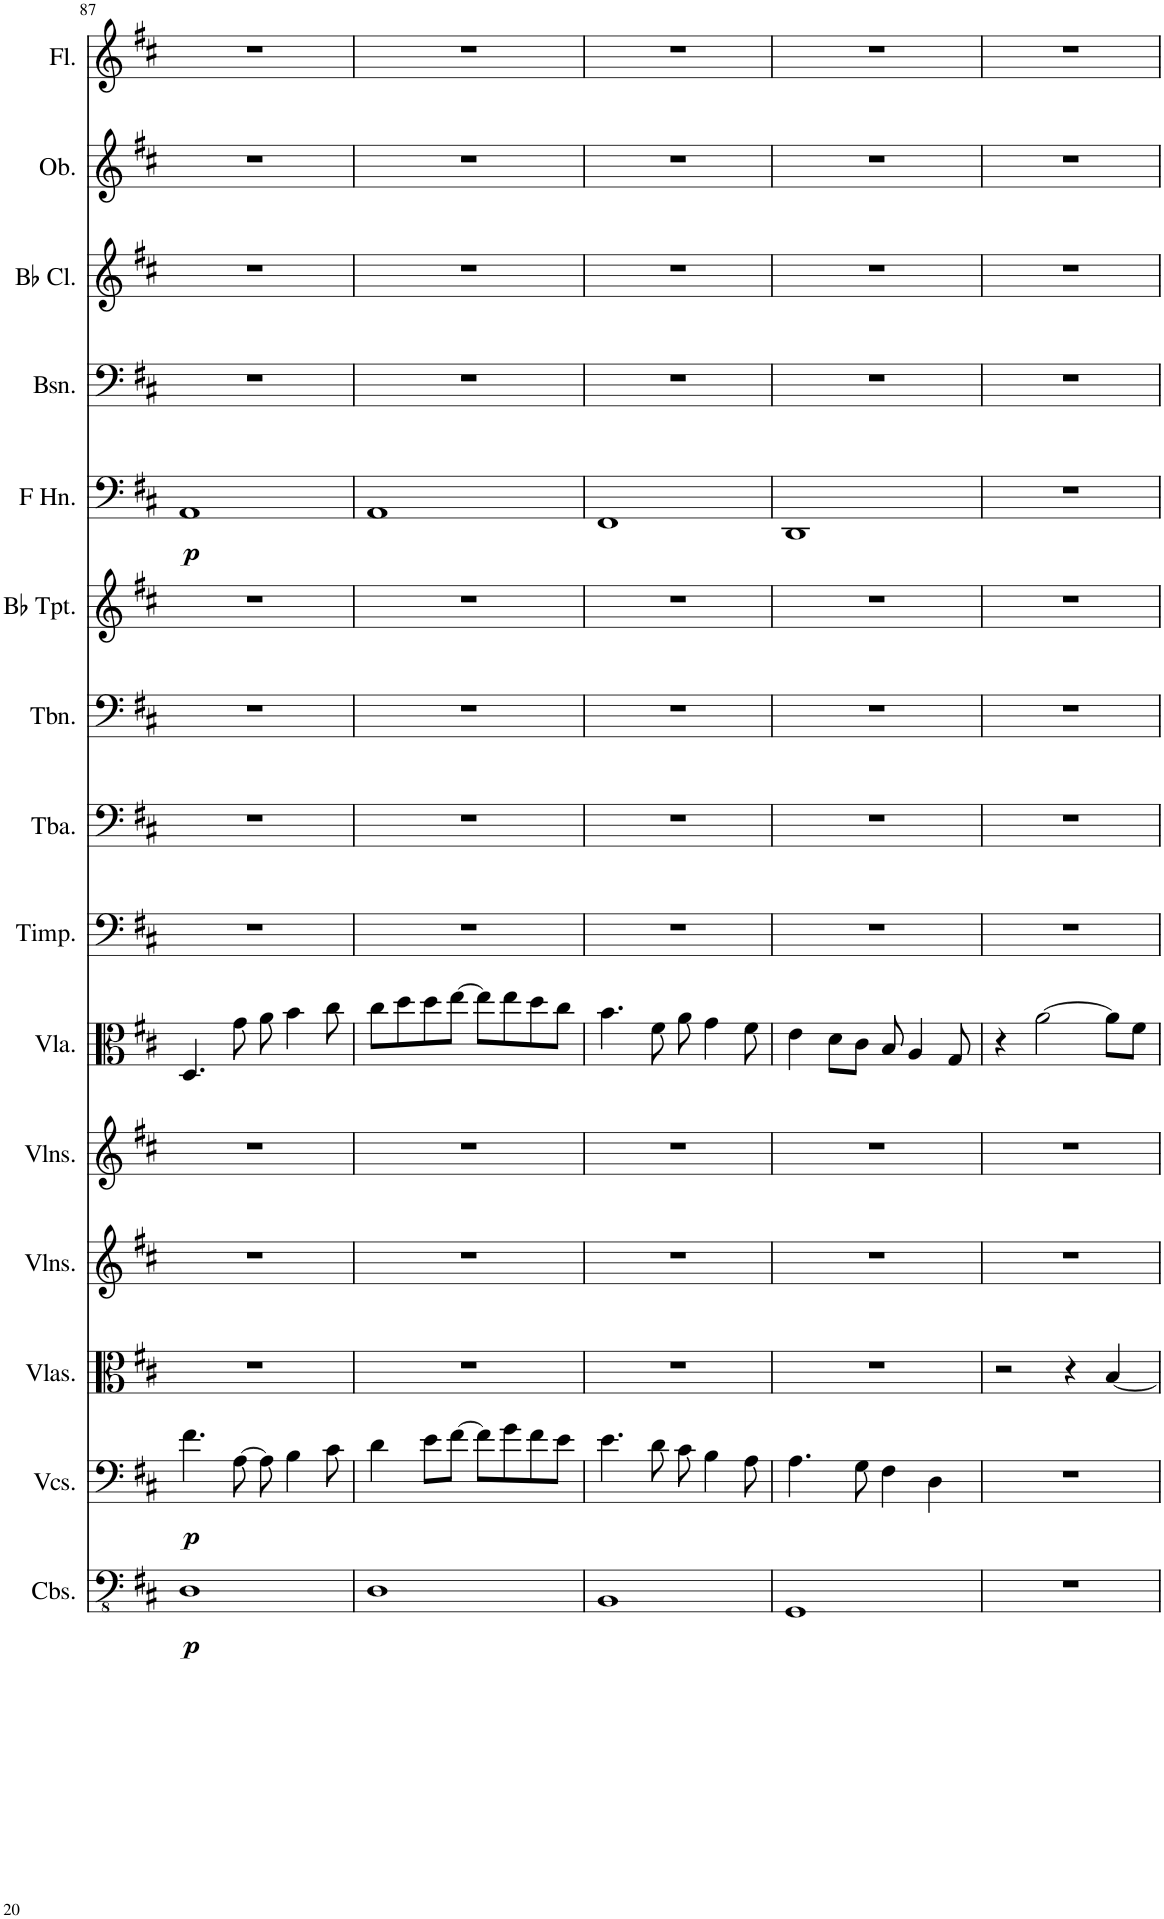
**kern	**dynam	**kern	**dynam	**kern	**kern	**kern	**kern	**kern	**kern	**kern	**kern	**kern	**dynam	**kern	**kern	**kern	**kern
*part15	*part15	*part14	*part14	*part13	*part12	*part11	*part10	*part9	*part8	*part7	*part6	*part5	*part5	*part4	*part3	*part2	*part1
*staff15	*staff15	*staff14	*staff14	*staff13	*staff12	*staff11	*staff10	*staff9	*staff8	*staff7	*staff6	*staff5	*staff5	*staff4	*staff3	*staff2	*staff1
*I"Contrabasses	*	*I"Violoncellos	*	*I"Violas	*I"Violins	*I"Violins	*I"Viola	*I"Timpani	*I"Tuba	*I"Trombone	*I"Bb Trumpet	*I"Horn in F	*	*I"Bassoon	*I"Bb Clarinet	*I"Oboe	*I"Flute
*I'Cbs.	*	*I'Vcs.	*	*I'Vlas.	*I'Vlns.	*I'Vlns.	*I'Vla.	*I'Timp.	*I'Tba.	*I'Tbn.	*I'Bb Tpt.	*	*	*I'Bsn.	*I'Bb Cl.	*I'Ob.	*I'Fl.
!!LO:PB:g=z
*clefFv4	*	*clefF4	*	*clefC3	*clefG2	*clefG2	*clefC3	*clefF4	*clefF4	*clefF4	*clefG2	*clefF4	*	*clefF4	*clefG2	*clefG2	*clefG2
*	*	*	*	*	*	*	*	*	*	*	*ITrd1c2	*ITrd4c7	*	*	*ITrd1c2	*	*
*k[f#c#]	*	*k[f#c#]	*	*k[f#c#]	*k[f#c#]	*k[f#c#]	*k[f#c#]	*k[f#c#]	*k[f#c#]	*k[f#c#]	*k[f#c#]	*k[f#c#]	*	*k[f#c#]	*k[f#c#]	*k[f#c#]	*k[f#c#]
*M4/4	*	*M4/4	*	*M4/4	*M4/4	*M4/4	*M4/4	*M4/4	*M4/4	*M4/4	*M4/4	*M4/4	*	*M4/4	*M4/4	*M4/4	*M4/4
=87	=87	=87	=87	=87	=87	=87	=87	=87	=87	=87	=87	=87	=87	=87	=87	=87	=87
!	!LO:DY:b	!	!LO:DY:b	!	!	!	!	!	!	!	!	!	!LO:DY:b	!	!	!	!
1DD	p	4.f#\	p	1r	1r	1r	4.D/	1r	1r	1r	1r	1AA	p	1r	1r	1r	1r
.	.	[8A\	.	.	.	.	8g\	.	.	.	.	.	.	.	.	.	.
.	.	8A\]	.	.	.	.	8a\	.	.	.	.	.	.	.	.	.	.
.	.	4B\	.	.	.	.	4b\	.	.	.	.	.	.	.	.	.	.
.	.	8c#\	.	.	.	.	8cc#\	.	.	.	.	.	.	.	.	.	.
=88	=88	=88	=88	=88	=88	=88	=88	=88	=88	=88	=88	=88	=88	=88	=88	=88	=88
1DD	.	4d\	.	1r	1r	1r	8cc#\L	1r	1r	1r	1r	1AA	.	1r	1r	1r	1r
.	.	.	.	.	.	.	8dd\	.	.	.	.	.	.	.	.	.	.
.	.	8e\L	.	.	.	.	8dd\	.	.	.	.	.	.	.	.	.	.
.	.	[8f#\J	.	.	.	.	[8ee\J	.	.	.	.	.	.	.	.	.	.
.	.	8f#\L]	.	.	.	.	8ee\L]	.	.	.	.	.	.	.	.	.	.
.	.	8g\	.	.	.	.	8ee\	.	.	.	.	.	.	.	.	.	.
.	.	8f#\	.	.	.	.	8dd\	.	.	.	.	.	.	.	.	.	.
.	.	8e\J	.	.	.	.	8cc#\J	.	.	.	.	.	.	.	.	.	.
=89	=89	=89	=89	=89	=89	=89	=89	=89	=89	=89	=89	=89	=89	=89	=89	=89	=89
1BBB	.	4.e\	.	1r	1r	1r	4.b\	1r	1r	1r	1r	1FF#	.	1r	1r	1r	1r
.	.	8d\	.	.	.	.	8f#\	.	.	.	.	.	.	.	.	.	.
.	.	8c#\	.	.	.	.	8a\	.	.	.	.	.	.	.	.	.	.
.	.	4B\	.	.	.	.	4g\	.	.	.	.	.	.	.	.	.	.
.	.	8A\	.	.	.	.	8f#\	.	.	.	.	.	.	.	.	.	.
=90	=90	=90	=90	=90	=90	=90	=90	=90	=90	=90	=90	=90	=90	=90	=90	=90	=90
1GGG	.	4.A\	.	1r	1r	1r	4e\	1r	1r	1r	1r	1DD	.	1r	1r	1r	1r
.	.	.	.	.	.	.	8d\L	.	.	.	.	.	.	.	.	.	.
.	.	8G\	.	.	.	.	8c#\J	.	.	.	.	.	.	.	.	.	.
.	.	4F#\	.	.	.	.	8B/	.	.	.	.	.	.	.	.	.	.
.	.	.	.	.	.	.	4A/	.	.	.	.	.	.	.	.	.	.
.	.	4D\	.	.	.	.	.	.	.	.	.	.	.	.	.	.	.
.	.	.	.	.	.	.	8G/	.	.	.	.	.	.	.	.	.	.
=91	=91	=91	=91	=91	=91	=91	=91	=91	=91	=91	=91	=91	=91	=91	=91	=91	=91
1r	.	1r	.	2r	1r	1r	4r	1r	1r	1r	1r	1r	.	1r	1r	1r	1r
.	.	.	.	.	.	.	[2a\	.	.	.	.	.	.	.	.	.	.
.	.	.	.	4r	.	.	.	.	.	.	.	.	.	.	.	.	.
.	.	.	.	[4B/	.	.	8a\L]	.	.	.	.	.	.	.	.	.	.
.	.	.	.	.	.	.	8f#\J	.	.	.	.	.	.	.	.	.	.
=	=	=	=	=	=	=	=	=	=	=	=	=	=	=	=	=	=
*-	*-	*-	*-	*-	*-	*-	*-	*-	*-	*-	*-	*-	*-	*-	*-	*-	*-
